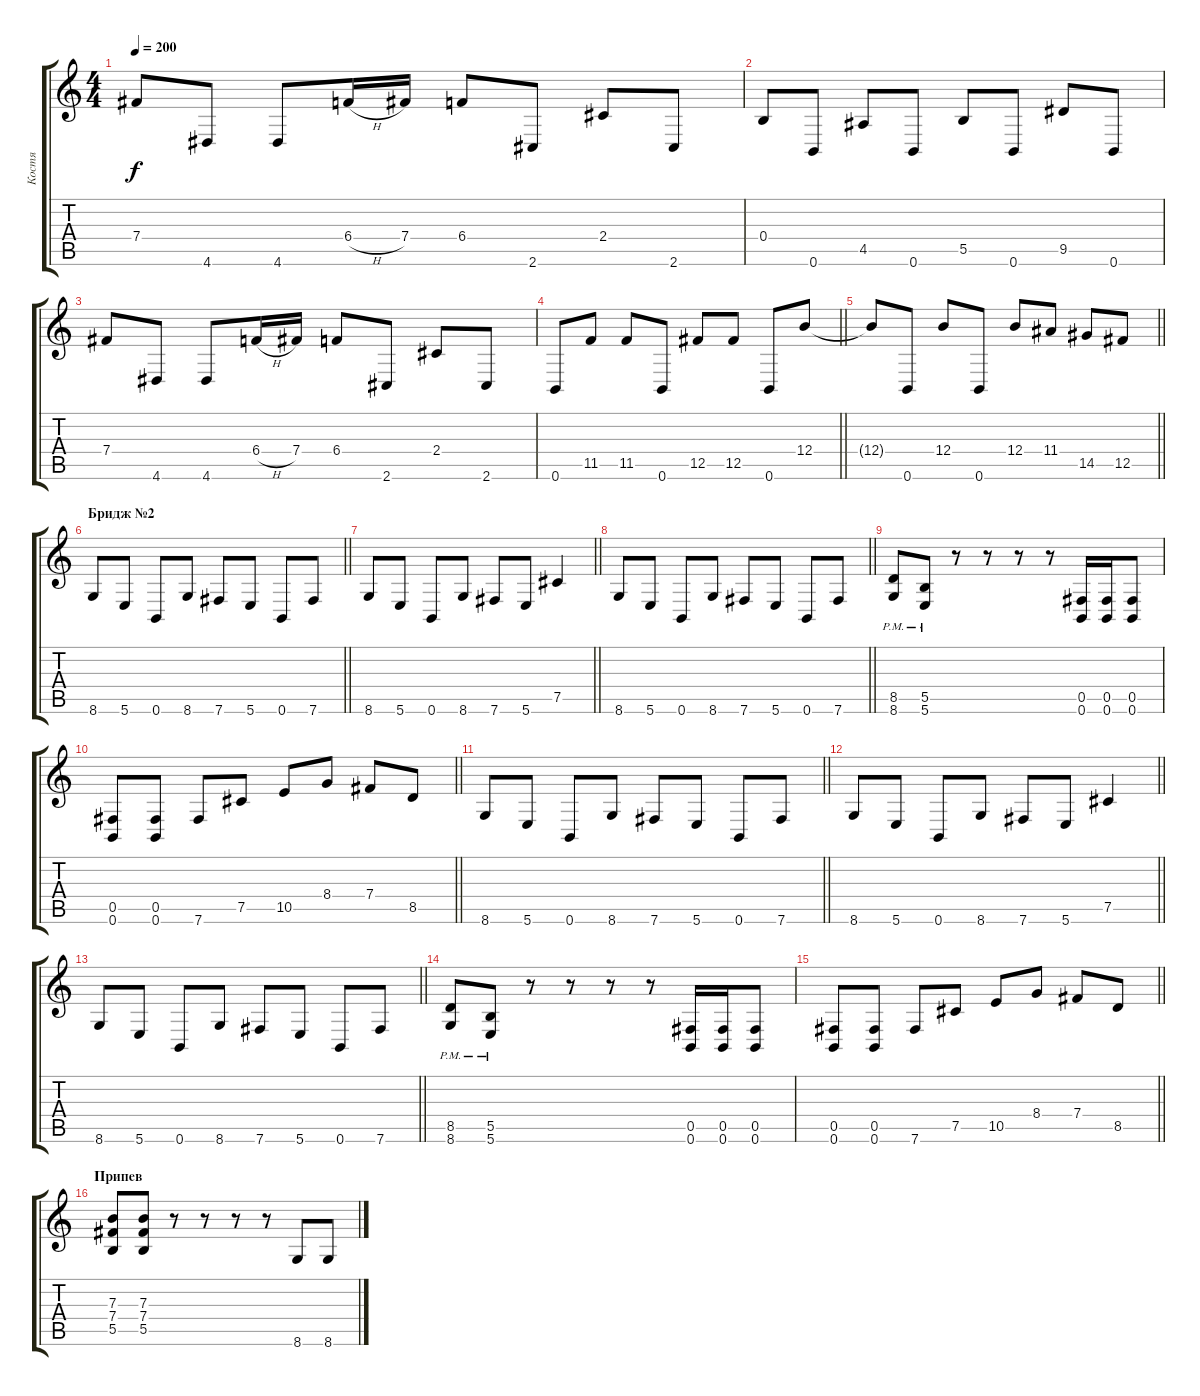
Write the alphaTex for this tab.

\track ("Костя" "Костя") {instrument distortionguitar}
\staff {score tabs}
\tuning (Db4 Ab3 E3 B2 Gb2 B1) {hide}
\ts (4 4)
\tempo 200
\clef g2
\ks c
7.4.8{dy f} 4.6.8 4.6.8 6.4{h}.16 7.4.16 6.4.8 2.6.8 2.4.8 2.6.8 |
0.4.8 0.6.8 4.5.8 0.6.8 5.5.8 0.6.8 9.5.8 0.6.8 |
7.4.8 4.6.8 4.6.8 6.4{h}.16 7.4.16 6.4.8 2.6.8 2.4.8 2.6.8 |
\barLineRight lightlight
0.6.8 11.5.8 11.5.8 0.6.8 12.5.8 12.5.8 0.6.8 12.4.8 |
\barLineRight lightlight
12.4{t}.8 0.6.8 12.4.8 0.6.8 12.4.8 11.4.8 14.5.8 12.5.8 |
\section ("" "Бридж №2")
\barLineRight lightlight
8.6.8 5.6.8 0.6.8 8.6.8 7.6.8 5.6.8 0.6.8 7.6.8 |
\barLineRight lightlight
8.6.8 5.6.8 0.6.8 8.6.8 7.6.8 5.6.8 7.5.4 |
\barLineRight lightlight
8.6.8 5.6.8 0.6.8 8.6.8 7.6.8 5.6.8 0.6.8 7.6.8 |
(8.5{pm} 8.6{pm}).8 (5.5{pm} 5.6{pm}).8 r.8 r.8 r.8 r.8 (0.5 0.6).16 (0.5 0.6).16 (0.5 0.6).8 |
\barLineRight lightlight
(0.5 0.6).8 (0.5 0.6).8 7.6.8 7.5.8 10.5.8 8.4.8 7.4.8 8.5.8 |
\barLineRight lightlight
8.6.8 5.6.8 0.6.8 8.6.8 7.6.8 5.6.8 0.6.8 7.6.8 |
\barLineRight lightlight
8.6.8 5.6.8 0.6.8 8.6.8 7.6.8 5.6.8 7.5.4 |
\barLineRight lightlight
8.6.8 5.6.8 0.6.8 8.6.8 7.6.8 5.6.8 0.6.8 7.6.8 |
(8.5{pm} 8.6{pm}).8 (5.5{pm} 5.6{pm}).8 r.8 r.8 r.8 r.8 (0.5 0.6).16 (0.5 0.6).16 (0.5 0.6).8 |
\barLineRight lightlight
(0.5 0.6).8 (0.5 0.6).8 7.6.8 7.5.8 10.5.8 8.4.8 7.4.8 8.5.8 |
\section ("" "Припев")
(7.3 7.4 5.5).8 (7.3 7.4 5.5).8 r.8 r.8 r.8 r.8 8.6.8 8.6.8
